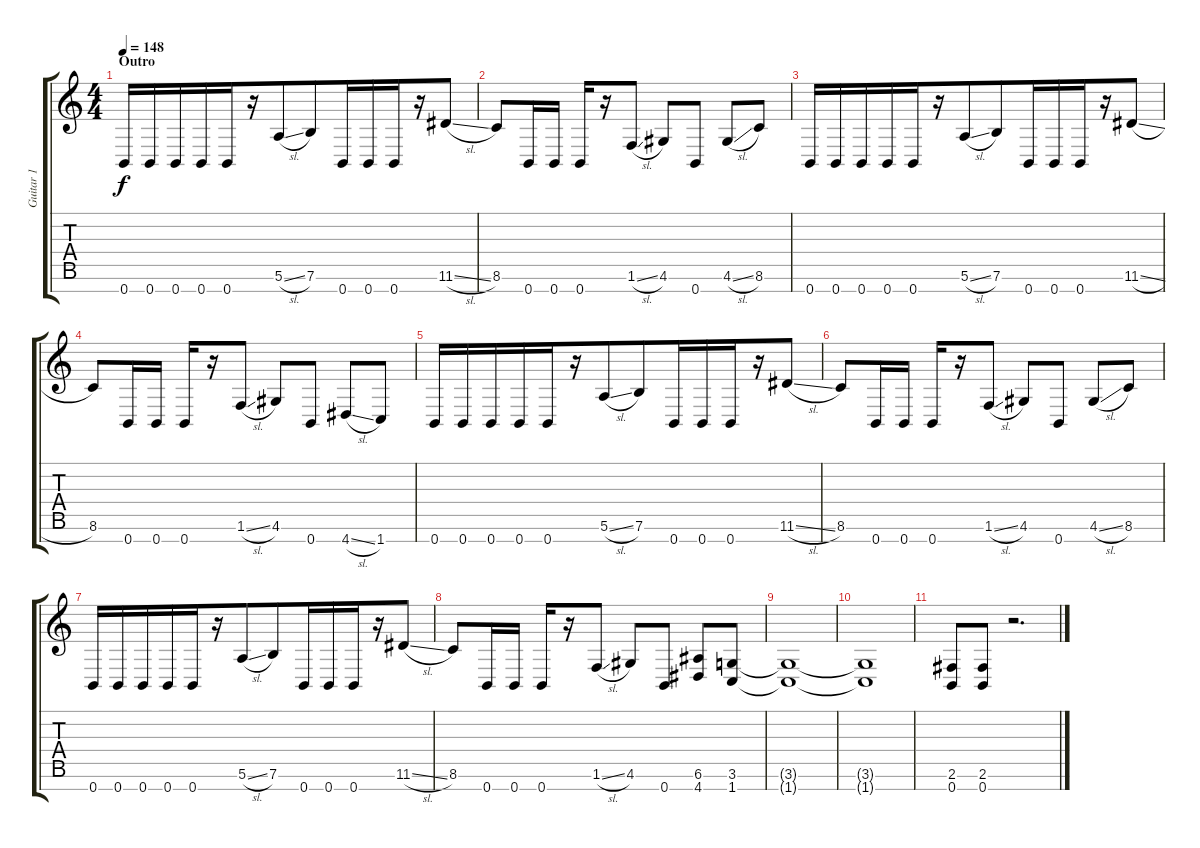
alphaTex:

\track ("Guitar 1" "Guitar 1") {instrument distortionguitar}
\staff {score tabs}
\tuning (E4 B3 G3 D3 A2 E2 B1) {hide}
\ts (4 4)
\section ("" "Outro")
\tempo 148
\clef g2
\ks c
0.7.16{dy f} 0.7.16{beam merge} 0.7.16 0.7.16{beam merge} 0.7.16 r.16 5.6{sl}.8{beam merge} 7.6.8 0.7.16 0.7.16{beam merge} 0.7.16 r.16{volume 13 balance 2} 11.6{sl}.8 |
8.6.8{beam merge} 0.7.16 0.7.16 0.7.16 r.16{beam merge} 1.6{sl}.8 4.6.8{beam merge} 0.7.8 4.6{sl}.8 8.6.8 |
0.7.16 0.7.16{beam merge} 0.7.16 0.7.16{beam merge} 0.7.16 r.16 5.6{sl}.8{beam merge} 7.6.8 0.7.16 0.7.16{beam merge} 0.7.16 r.16 11.6{sl}.8 |
8.6.8{beam merge} 0.7.16 0.7.16 0.7.16 r.16{beam merge} 1.6{sl}.8 4.6.8{beam merge} 0.7.8 4.7{sl}.8 1.7.8 |
0.7.16 0.7.16{beam merge} 0.7.16 0.7.16{beam merge} 0.7.16 r.16 5.6{sl}.8{beam merge} 7.6.8 0.7.16 0.7.16{beam merge} 0.7.16 r.16 11.6{sl}.8 |
8.6.8{beam merge} 0.7.16 0.7.16 0.7.16 r.16{beam merge} 1.6{sl}.8 4.6.8{beam merge} 0.7.8 4.6{sl}.8 8.6.8 |
0.7.16 0.7.16{beam merge} 0.7.16 0.7.16{beam merge} 0.7.16 r.16 5.6{sl}.8{beam merge} 7.6.8 0.7.16 0.7.16{beam merge} 0.7.16 r.16 11.6{sl}.8 |
8.6.8{beam merge} 0.7.16 0.7.16 0.7.16 r.16{beam merge} 1.6{sl}.8 4.6.8{beam merge} 0.7.8 (6.6 4.7).8 (3.6 1.7).8 |
(3.6{t} 1.7{t}).1 |
(3.6{t} 1.7{t}).1 |
(2.6 0.7).8{beam merge} (2.6 0.7).8 r.2{d}
